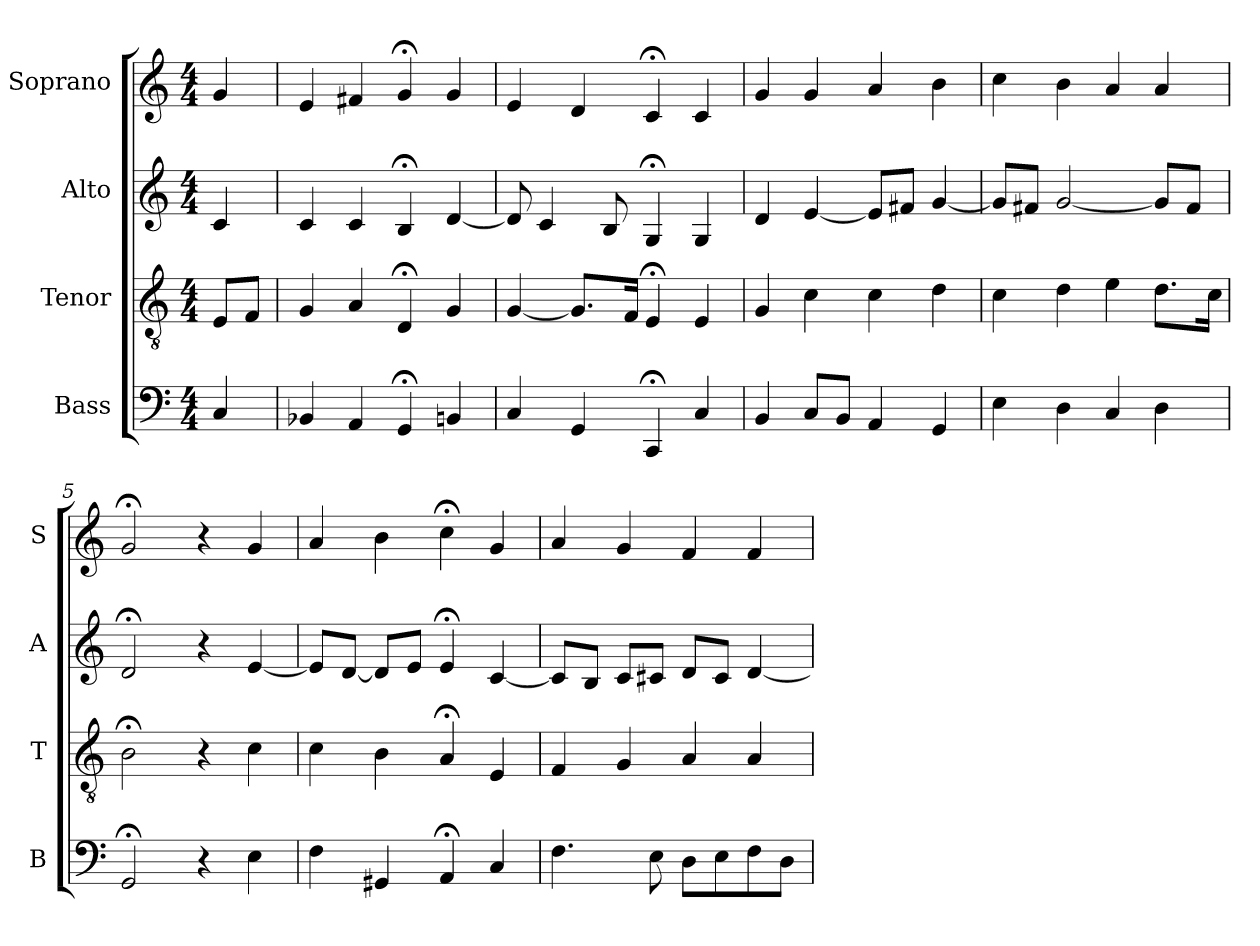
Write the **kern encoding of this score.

**kern	**kern	**kern	**kern
*part4	*part3	*part2	*part1
*staff4	*staff3	*staff2	*staff1
*I"Bass	*I"Tenor	*I"Alto	*I"Soprano
*I'B	*I'T	*I'A	*I'S
*clefF4	*clefGv2	*clefG2	*clefG2
*k[]	*k[]	*k[]	*k[]
*C:	*C:	*C:	*C:
*M4/4	*M4/4	*M4/4	*M4/4
*MM100	*MM100	*MM100	*MM100
=	=	=	=
4C	8EL	4c	4g
.	8FJ	.	.
=1	=1	=1	=1
4BB-X	4G	4c	4e
4AA	4A	4c	4f#X
4GG;<	4D;<	4B;<	4g;<
4BBn	4G	[4d	4g
=2	=2	=2	=2
4C	[4G	8d]	4e
.	.	4c	.
4GG	8.GL]	.	4d
.	.	8B	.
.	16FJk	.	.
4CC;<	4E;<	4G;<	4c;<
4C	4E	4G	4c
=3	=3	=3	=3
4BB	4G	4d	4g
8CL	4c	[4e	4g
8BBJ	.	.	.
4AA	4c	8eL]	4a
.	.	8f#XJ	.
4GG	4d	[4g	4b
=4	=4	=4	=4
4E	4c	8gL]	4cc
.	.	8f#XJ	.
4D	4d	[2g	4b
4C	4e	.	4a
4D	8.dL	8gL]	4a
.	.	8f#J	.
.	16cJk	.	.
=5	=5	=5	=5
2GG;<	2B;<	2d;<	2g;<
4r	4r	4r	4r
4E	4c	[4e	4g
=6	=6	=6	=6
4F	4c	8eL]	4a
.	.	[8dJ	.
4GG#X	4B	8dL]	4b
.	.	8eJ	.
4AA;<	4A;<	4e;<	4cc;<
4C	4E	[4c	4g
=7	=7	=7	=7
4.F	4F	8cL]	4a
.	.	8BJ	.
.	4G	8cL	4g
8E	.	8c#XJ	.
8DL	4A	8dL	4f
8E	.	8c#J	.
8F	4A	[4d	4f
8DJ	.	.	.
=	=	=	=
*-	*-	*-	*-
